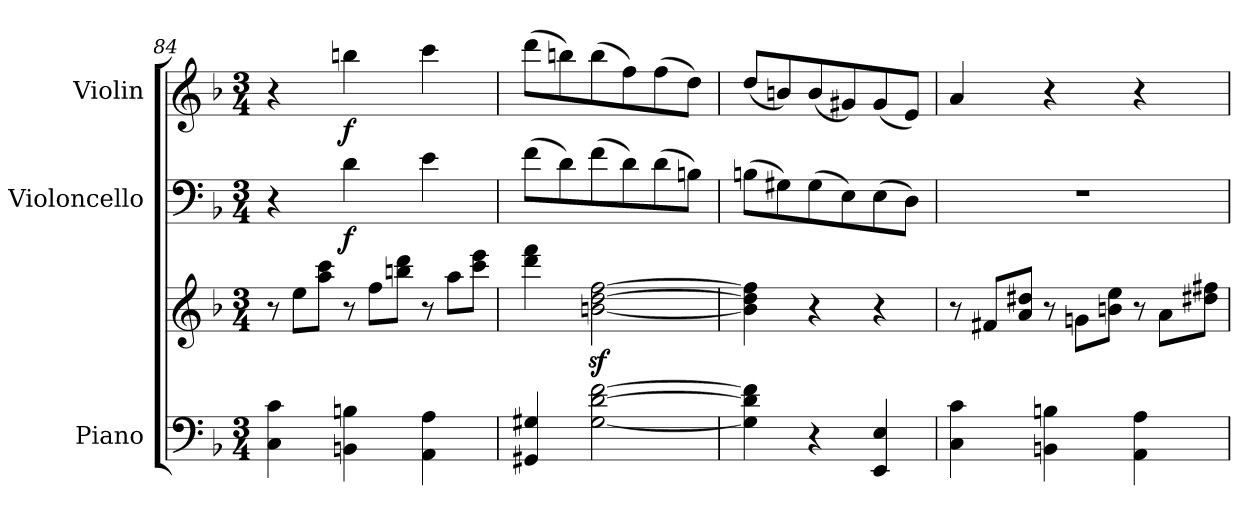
**kern	**kern	**kern	**dynam	**kern	**dynam
*part3	*part3	*part2	*part2	*part1	*part1
*staff4	*staff3	*staff2	*staff2	*staff1	*staff1
*I"Piano	*	*I"Violoncello	*	*I"Violin	*
*I'Pno	*	*I'Vc	*	*I'Vln	*
*clefF4	*clefG2	*clefF4	*	*clefG2	*
*k[b-]	*k[b-]	*k[b-]	*	*k[b-]	*
*M3/4	*M3/4	*M3/4	*	*M3/4	*
*	*Xtuplet	*	*	*	*
=84	=84	=84	=84	=84	=84
4C\ 4c\	12r	4r	.	4r	.
.	12ee\L	.	.	.	.
.	12aa\ 12ccc\J	.	.	.	.
!	!	!	!LO:DY:b	!	!LO:DY:b
4BBn\ 4Bn\	12r	4d\	f	4bbn\	f
.	12ff\L	.	.	.	.
.	12bbn\ 12ddd\J	.	.	.	.
4AA\ 4A\	12r	4e\	.	4ccc\	.
.	12aa\L	.	.	.	.
.	12ccc\ 12eee\J	.	.	.	.
=85	=85	=85	=85	=85	=85
4GG#X/ 4G#X/	4ddd\ 4fff\	(>8f\L	.	(>8ddd\L	.
.	.	8d\)	.	8bbn\)	.
[2G#\ [2d\ [2f\	[2bn\z< [2dd\z< [2ff\z<	(>8f\	.	(>8bb\	.
.	.	8d\)	.	8ff\)	.
.	.	(>8d\	.	(>8ff\	.
.	.	8Bn\J)	.	8dd\J)	.
!!LO:LB:g=z
=86	=86	=86	=86	=86	=86
4G#\] 4d\] 4f\]	4b\] 4dd\] 4ff\]	(>8Bn\L	.	(<8dd/L	.
.	.	8G#X\)	.	8bn/)	.
4r	4r	(>8G#\	.	(<8b/	.
.	.	8E\)	.	8g#X/)	.
4EE/ 4E/	4r	(>8E\	.	(<8g#/	.
.	.	8D\J)	.	8e/J)	.
=87	=87	=87	=87	=87	=87
4C\ 4c\	12r	2.r	.	4a/	.
.	12f#X/L	.	.	.	.
.	12a/ 12dd#X/J	.	.	.	.
4BBn\ 4Bn\	12r	.	.	4r	.
.	12gn\L	.	.	.	.
.	12bn\ 12ee\J	.	.	.	.
4AA\ 4A\	12r	.	.	4r	.
.	12a\L	.	.	.	.
.	12dd#X\ 12ff#X\J	.	.	.	.
=	=	=	=	=	=
*-	*-	*-	*-	*-	*-
